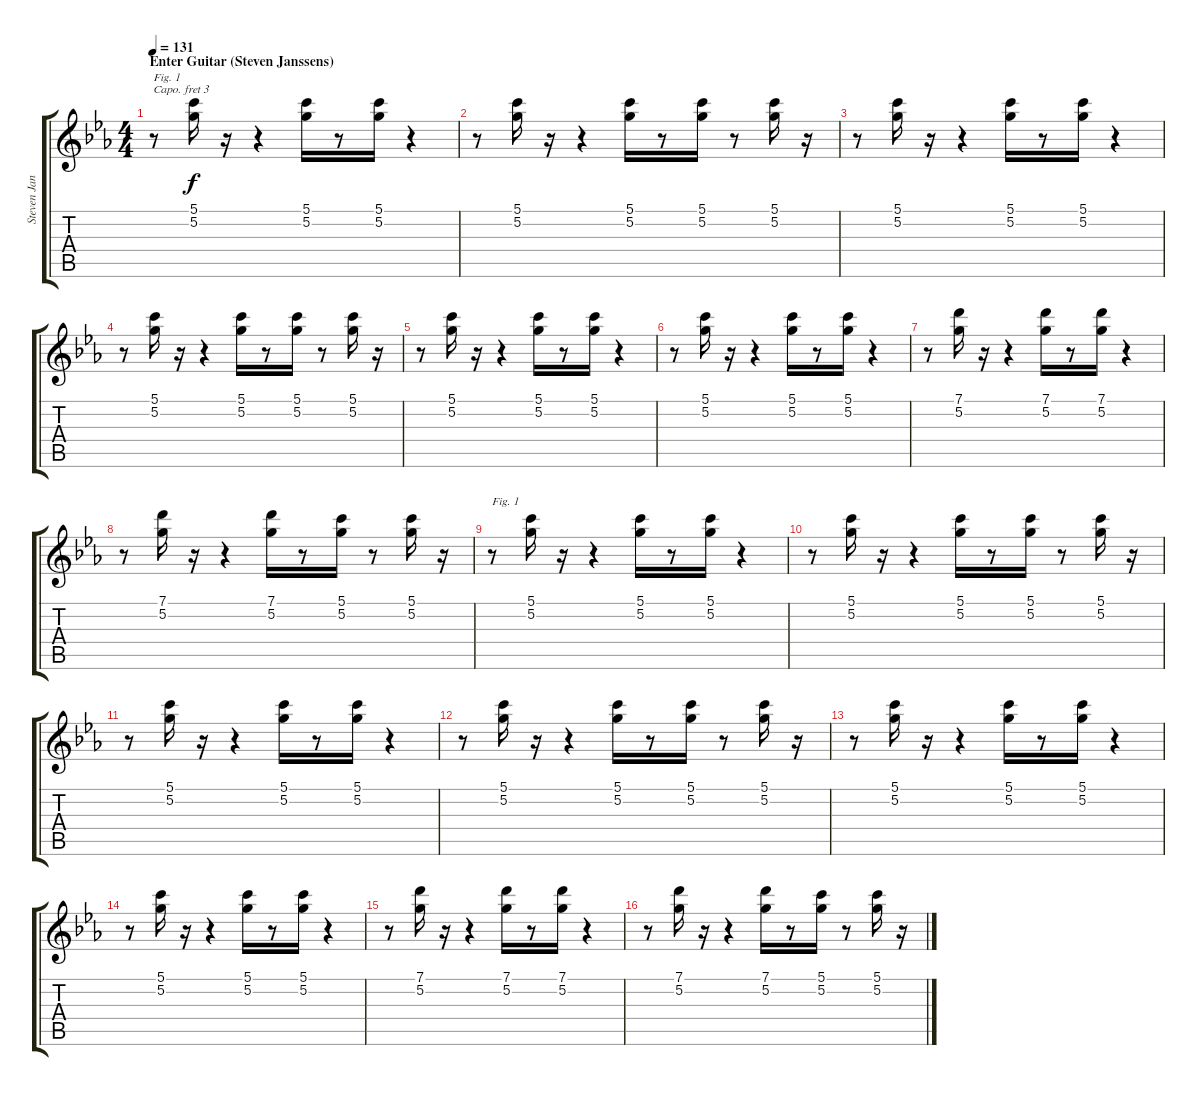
\track ("Steven Janssens (elec. gtr.) Capo 3th" "Steven Jan") {instrument electricguitarclean}
\staff {score tabs}
\capo 3
\tuning (E4 B3 G3 D3 A2 E2) {hide}
\ts (4 4)
\section ("" "Enter Guitar (Steven Janssens)")
\tempo 131
\clef g2
\ks cminor
r.8{txt "Fig. 1" dy f} (5.1 5.2).16 r.16 r.4 (5.1 5.2).16 r.8 (5.1 5.2).16 r.4 |
r.8 (5.1 5.2).16 r.16 r.4 (5.1 5.2).16 r.8 (5.1 5.2).16 r.8 (5.1 5.2).16 r.16 |
r.8 (5.1 5.2).16 r.16 r.4 (5.1 5.2).16 r.8 (5.1 5.2).16 r.4 |
r.8 (5.1 5.2).16 r.16 r.4 (5.1 5.2).16 r.8 (5.1 5.2).16 r.8 (5.1 5.2).16 r.16 |
r.8 (5.1 5.2).16 r.16 r.4 (5.1 5.2).16 r.8 (5.1 5.2).16 r.4 |
r.8 (5.1 5.2).16 r.16 r.4 (5.1 5.2).16 r.8 (5.1 5.2).16 r.4 |
r.8 (7.1 5.2).16 r.16 r.4 (7.1 5.2).16 r.8 (7.1 5.2).16 r.4 |
r.8 (7.1 5.2).16 r.16 r.4 (7.1 5.2).16 r.8 (5.1 5.2).16 r.8 (5.1 5.2).16 r.16 |
r.8{txt "Fig. 1"} (5.1 5.2).16 r.16 r.4 (5.1 5.2).16 r.8 (5.1 5.2).16 r.4 |
r.8 (5.1 5.2).16 r.16 r.4 (5.1 5.2).16 r.8 (5.1 5.2).16 r.8 (5.1 5.2).16 r.16 |
r.8 (5.1 5.2).16 r.16 r.4 (5.1 5.2).16 r.8 (5.1 5.2).16 r.4 |
r.8 (5.1 5.2).16 r.16 r.4 (5.1 5.2).16 r.8 (5.1 5.2).16 r.8 (5.1 5.2).16 r.16 |
r.8 (5.1 5.2).16 r.16 r.4 (5.1 5.2).16 r.8 (5.1 5.2).16 r.4 |
r.8 (5.1 5.2).16 r.16 r.4 (5.1 5.2).16 r.8 (5.1 5.2).16 r.4 |
r.8 (7.1 5.2).16 r.16 r.4 (7.1 5.2).16 r.8 (7.1 5.2).16 r.4 |
r.8 (7.1 5.2).16 r.16 r.4 (7.1 5.2).16 r.8 (5.1 5.2).16 r.8 (5.1 5.2).16 r.16
